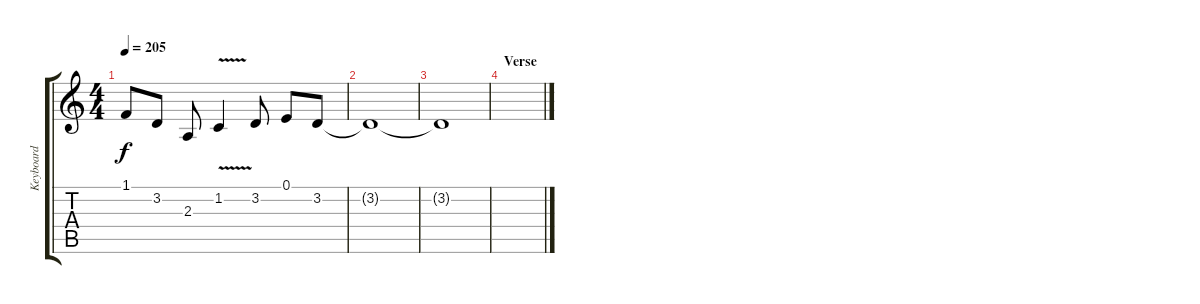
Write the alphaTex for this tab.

\track ("Keyboard" "Keyboard") {instrument lead1square}
\staff {score tabs}
\tuning (E4 B3 G3 D3 G2 D2) {hide}
\ts (4 4)
\tempo 205
\clef g2
\ks c
1.1{t}.8{dy f} 3.2.8 2.3.8 1.2{v}.4 3.2.8 0.1.8 3.2.8 |
3.2{t}.1 |
3.2{t}.1 |
\section ("" "Verse")
